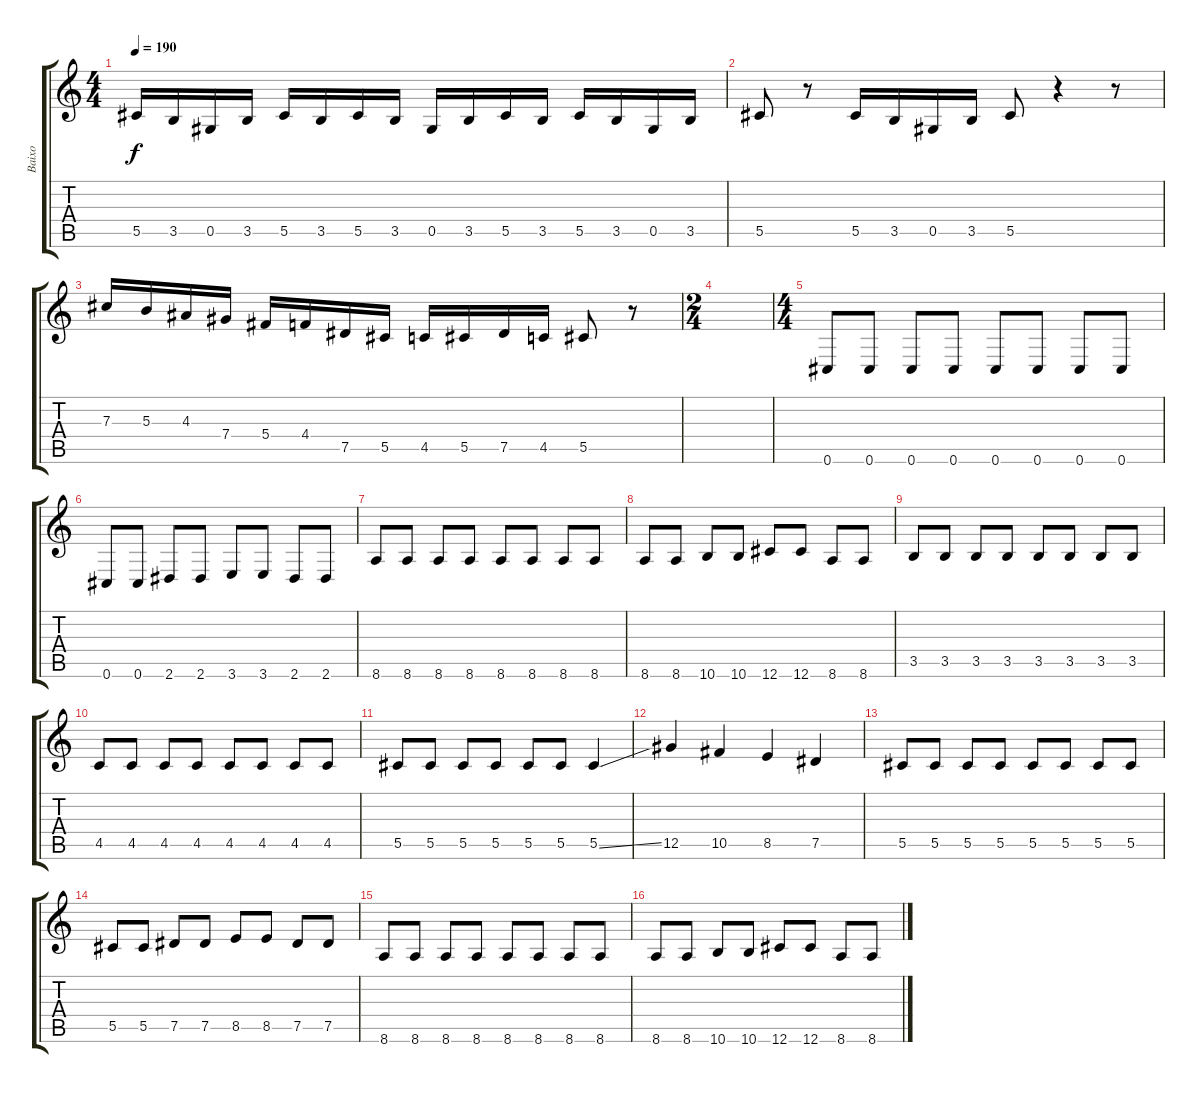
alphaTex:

\track ("Baixo" "Baixo") {instrument electricbassfinger}
\staff {score tabs}
\tuning (Eb4 Bb3 Gb3 Db3 Ab2 Db2) {hide}
\ts (4 4)
\tempo 190
\clef g2
\ks c
5.5.16{dy f volume 14} 3.5.16 0.5.16 3.5.16 5.5.16 3.5.16 5.5.16 3.5.16 0.5.16 3.5.16 5.5.16 3.5.16 5.5.16 3.5.16 0.5.16 3.5.16 |
5.5.8 r.8 5.5.16 3.5.16 0.5.16 3.5.16 5.5.8 r.4 r.8 |
7.3.16 5.3.16 4.3.16 7.4.16 5.4.16 4.4.16 7.5.16 5.5.16 4.5.16 5.5.16 7.5.16 4.5.16 5.5.8 r.8 |
\ts (2 4)
|
\ts (4 4)
0.6.8 0.6.8 0.6.8 0.6.8 0.6.8 0.6.8 0.6.8 0.6.8 |
0.6.8 0.6.8 2.6.8 2.6.8 3.6.8 3.6.8 2.6.8 2.6.8 |
8.6.8 8.6.8 8.6.8 8.6.8 8.6.8 8.6.8 8.6.8 8.6.8 |
8.6.8 8.6.8 10.6.8 10.6.8 12.6.8 12.6.8 8.6.8 8.6.8 |
3.5.8 3.5.8 3.5.8 3.5.8 3.5.8 3.5.8 3.5.8 3.5.8 |
4.5.8 4.5.8 4.5.8 4.5.8 4.5.8 4.5.8 4.5.8 4.5.8 |
5.5.8 5.5.8 5.5.8 5.5.8 5.5.8 5.5.8 5.5{ss}.4 |
12.5.4 10.5.4 8.5.4 7.5.4 |
5.5.8 5.5.8 5.5.8 5.5.8 5.5.8 5.5.8 5.5.8 5.5.8 |
5.5.8 5.5.8 7.5.8 7.5.8 8.5.8 8.5.8 7.5.8 7.5.8 |
8.6.8 8.6.8 8.6.8 8.6.8 8.6.8 8.6.8 8.6.8 8.6.8 |
8.6.8 8.6.8 10.6.8 10.6.8 12.6.8 12.6.8 8.6.8 8.6.8
